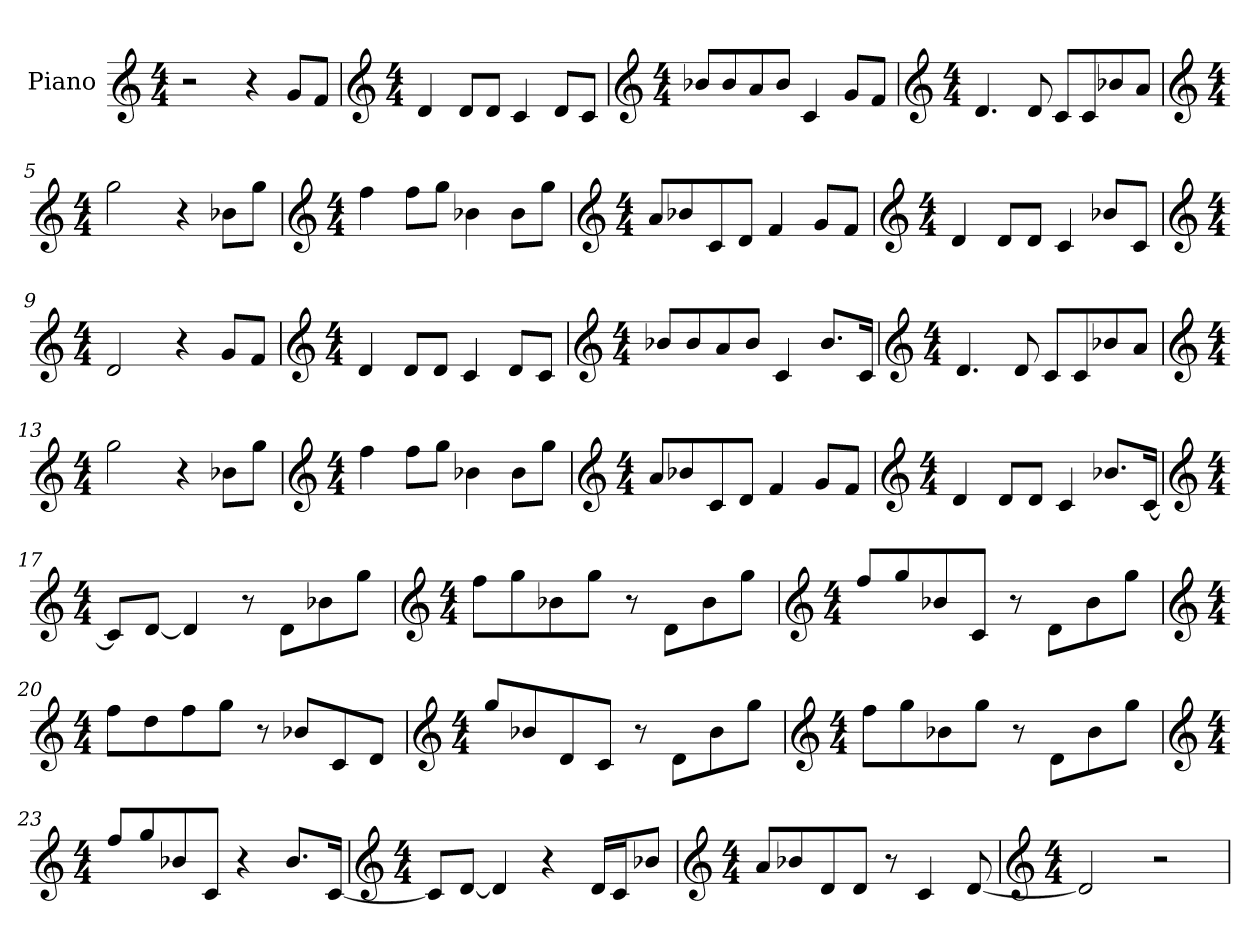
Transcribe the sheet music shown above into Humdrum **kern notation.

**kern
*part1
*staff1
*I"Piano
*I'Pno.
*clefG2
*k[]
*M4/4
=1
2r
4r
8g/L
8f/J
=2
*clefG2
*M4/4
4d/
8d/L
8d/J
4c/
8d/L
8c/J
=3
*clefG2
*M4/4
8b-X/L
8b-/
8a/
8b-/J
4c/
8g/L
8f/J
=4
*clefG2
*M4/4
4.d/
8d/
8c/L
8c/
8b-X/
8a/J
=5
*clefG2
*M4/4
2gg\
4r
8b-X\L
8gg\J
!!LO:LB:g=z
=6
*clefG2
*M4/4
4ff\
8ff\L
8gg\J
4b-X\
8b-\L
8gg\J
=7
*clefG2
*M4/4
8a/L
8b-X/
8c/
8d/J
4f/
8g/L
8f/J
=8
*clefG2
*M4/4
4d/
8d/L
8d/J
4c/
8b-X/L
8c/J
=9
*clefG2
*M4/4
2d/
4r
8g/L
8f/J
=10
*clefG2
*M4/4
4d/
8d/L
8d/J
4c/
8d/L
8c/J
!!LO:LB:g=z
=11
*clefG2
*M4/4
8b-X/L
8b-/
8a/
8b-/J
4c/
8.b-/L
16c/Jk
=12
*clefG2
*M4/4
4.d/
8d/
8c/L
8c/
8b-X/
8a/J
=13
*clefG2
*M4/4
2gg\
4r
8b-X\L
8gg\J
=14
*clefG2
*M4/4
4ff\
8ff\L
8gg\J
4b-X\
8b-\L
8gg\J
!!LO:LB:g=z
=15
*clefG2
*M4/4
8a/L
8b-X/
8c/
8d/J
4f/
8g/L
8f/J
=16
*clefG2
*M4/4
4d/
8d/L
8d/J
4c/
8.b-X/L
[16c/Jk
=17
*clefG2
*M4/4
8c/L]
[8d/J
4d/]
8r
8d\L
8b-X\
8gg\J
=18
*clefG2
*M4/4
8ff\L
8gg\
8b-X\
8gg\J
8r
8d\L
8b-\
8gg\J
!!LO:LB:g=z
=19
*clefG2
*M4/4
8ff/L
8gg/
8b-X/
8c/J
8r
8d\L
8b-\
8gg\J
=20
*clefG2
*M4/4
8ff\L
8dd\
8ff\
8gg\J
8r
8b-X/L
8c/
8d/J
=21
*clefG2
*M4/4
8gg/L
8b-X/
8d/
8c/J
8r
8d\L
8b-\
8gg\J
=22
*clefG2
*M4/4
8ff\L
8gg\
8b-X\
8gg\J
8r
8d\L
8b-\
8gg\J
!!LO:LB:g=z
=23
*clefG2
*M4/4
8ff/L
8gg/
8b-X/
8c/J
4r
8.b-/L
[16c/Jk
=24
*clefG2
*M4/4
8c/L]
[8d/J
4d/]
4r
16d/LL
16c/J
8b-X/J
=25
*clefG2
*M4/4
8a/L
8b-X/
8d/
8d/J
8r
4c/
[8d/
=26
*clefG2
*M4/4
2d/]
2r
=
*-
